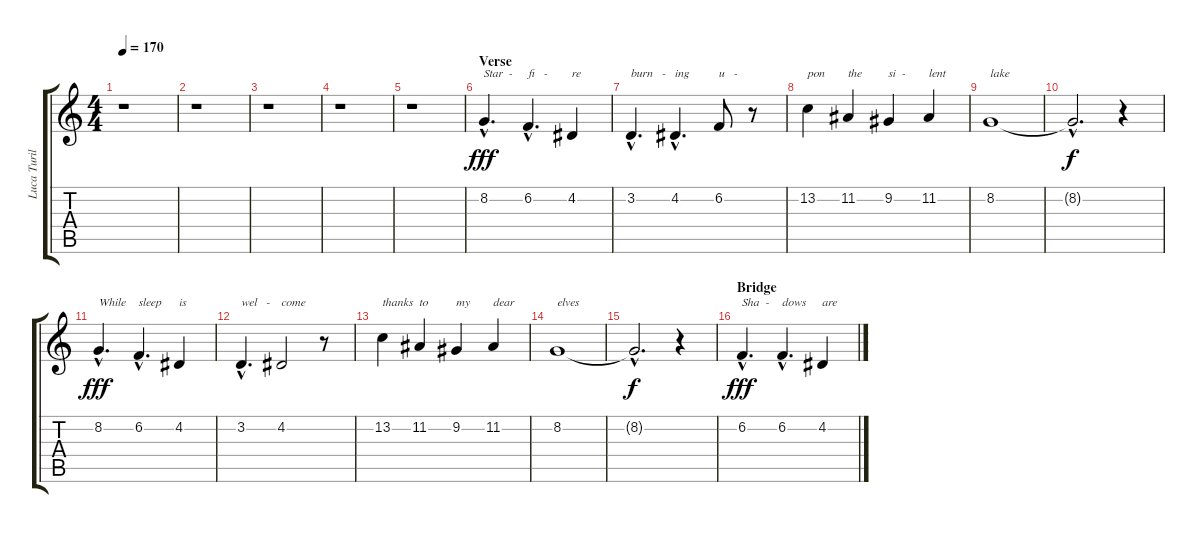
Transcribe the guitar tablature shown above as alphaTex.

\track ("Luca Turilli" "Luca Turil") {instrument cello}
\staff {score tabs}
\tuning (E4 B3 G3 D3 A2 E2) {hide}
\ts (4 4)
\tempo 170
\clef g2
\ks c
r.1{dy fff} |
r.1 |
r.1 |
r.1 |
r.1 |
\section ("" "Verse")
8.2{hac}.4{d txt "Star  -"} 6.2{hac}.4{d txt "fi   -"} 4.2.4{txt "re"} |
3.2{hac}.4{d txt "burn   -"} 4.2{hac}.4{d txt "ing"} 6.2.8{txt "u   -"} r.8 |
13.2.4{txt "pon"} 11.2.4{txt "the"} 9.2.4{txt "si  -"} 11.2.4{txt "lent"} |
8.2.1{txt "lake"} |
8.2{hac t}.2{d dy f} r.4 |
8.2{hac}.4{d txt "While" dy fff} 6.2{hac}.4{d txt "sleep"} 4.2.4{txt "is"} |
3.2{hac}.4{d txt "wel   -"} 4.2.2{txt "come"} r.8 |
13.2.4{txt "thanks"} 11.2.4{txt "to"} 9.2.4{txt "my"} 11.2.4{txt "dear"} |
8.2.1{txt "elves"} |
8.2{hac t}.2{d dy f} r.4 |
\section ("" "Bridge")
6.2{hac}.4{d txt "Sha  -" dy fff} 6.2{hac}.4{d txt "dows"} 4.2.4{txt "are"}
